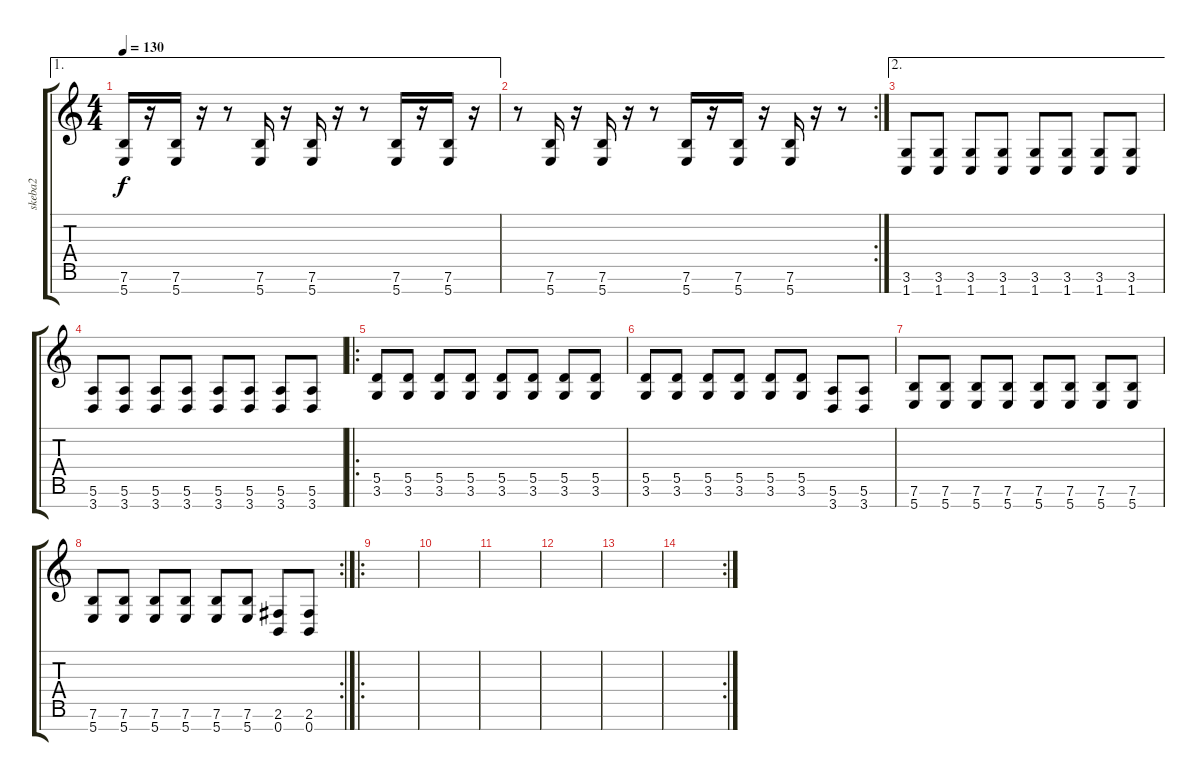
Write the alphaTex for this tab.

\track ("skeba2" "skeba2") {instrument distortionguitar}
\staff {score tabs}
\tuning (E4 B3 G3 D3 A2 E2 B1) {hide}
\ae 1
\ts (4 4)
\tempo 130
\clef g2
\ks c
(7.6 5.7).16{dy f} r.16 (7.6 5.7).16 r.16 r.8 (7.6 5.7).16 r.16 (7.6 5.7).16 r.16 r.8 (7.6 5.7).16 r.16 (7.6 5.7).16 r.16 |
\rc 2
r.8 (7.6 5.7).16 r.16 (7.6 5.7).16 r.16 r.8 (7.6 5.7).16 r.16 (7.6 5.7).16 r.16 (7.6 5.7).16 r.16 r.8 |
\ae 2
(3.6 1.7).8 (3.6 1.7).8 (3.6 1.7).8 (3.6 1.7).8 (3.6 1.7).8 (3.6 1.7).8 (3.6 1.7).8 (3.6 1.7).8 |
(5.6 3.7).8 (5.6 3.7).8 (5.6 3.7).8 (5.6 3.7).8 (5.6 3.7).8 (5.6 3.7).8 (5.6 3.7).8 (5.6 3.7).8 |
\ro
(5.5 3.6).8 (5.5 3.6).8 (5.5 3.6).8 (5.5 3.6).8 (5.5 3.6).8 (5.5 3.6).8 (5.5 3.6).8 (5.5 3.6).8 |
(5.5 3.6).8 (5.5 3.6).8 (5.5 3.6).8 (5.5 3.6).8 (5.5 3.6).8 (5.5 3.6).8 (5.6 3.7).8 (5.6 3.7).8 |
(7.6 5.7).8 (7.6 5.7).8 (7.6 5.7).8 (7.6 5.7).8 (7.6 5.7).8 (7.6 5.7).8 (7.6 5.7).8 (7.6 5.7).8 |
\rc 2
(7.6 5.7).8 (7.6 5.7).8 (7.6 5.7).8 (7.6 5.7).8 (7.6 5.7).8 (7.6 5.7).8 (2.6 0.7).8 (2.6 0.7).8 |
\ro
|
|
|
|
|
\rc 2
